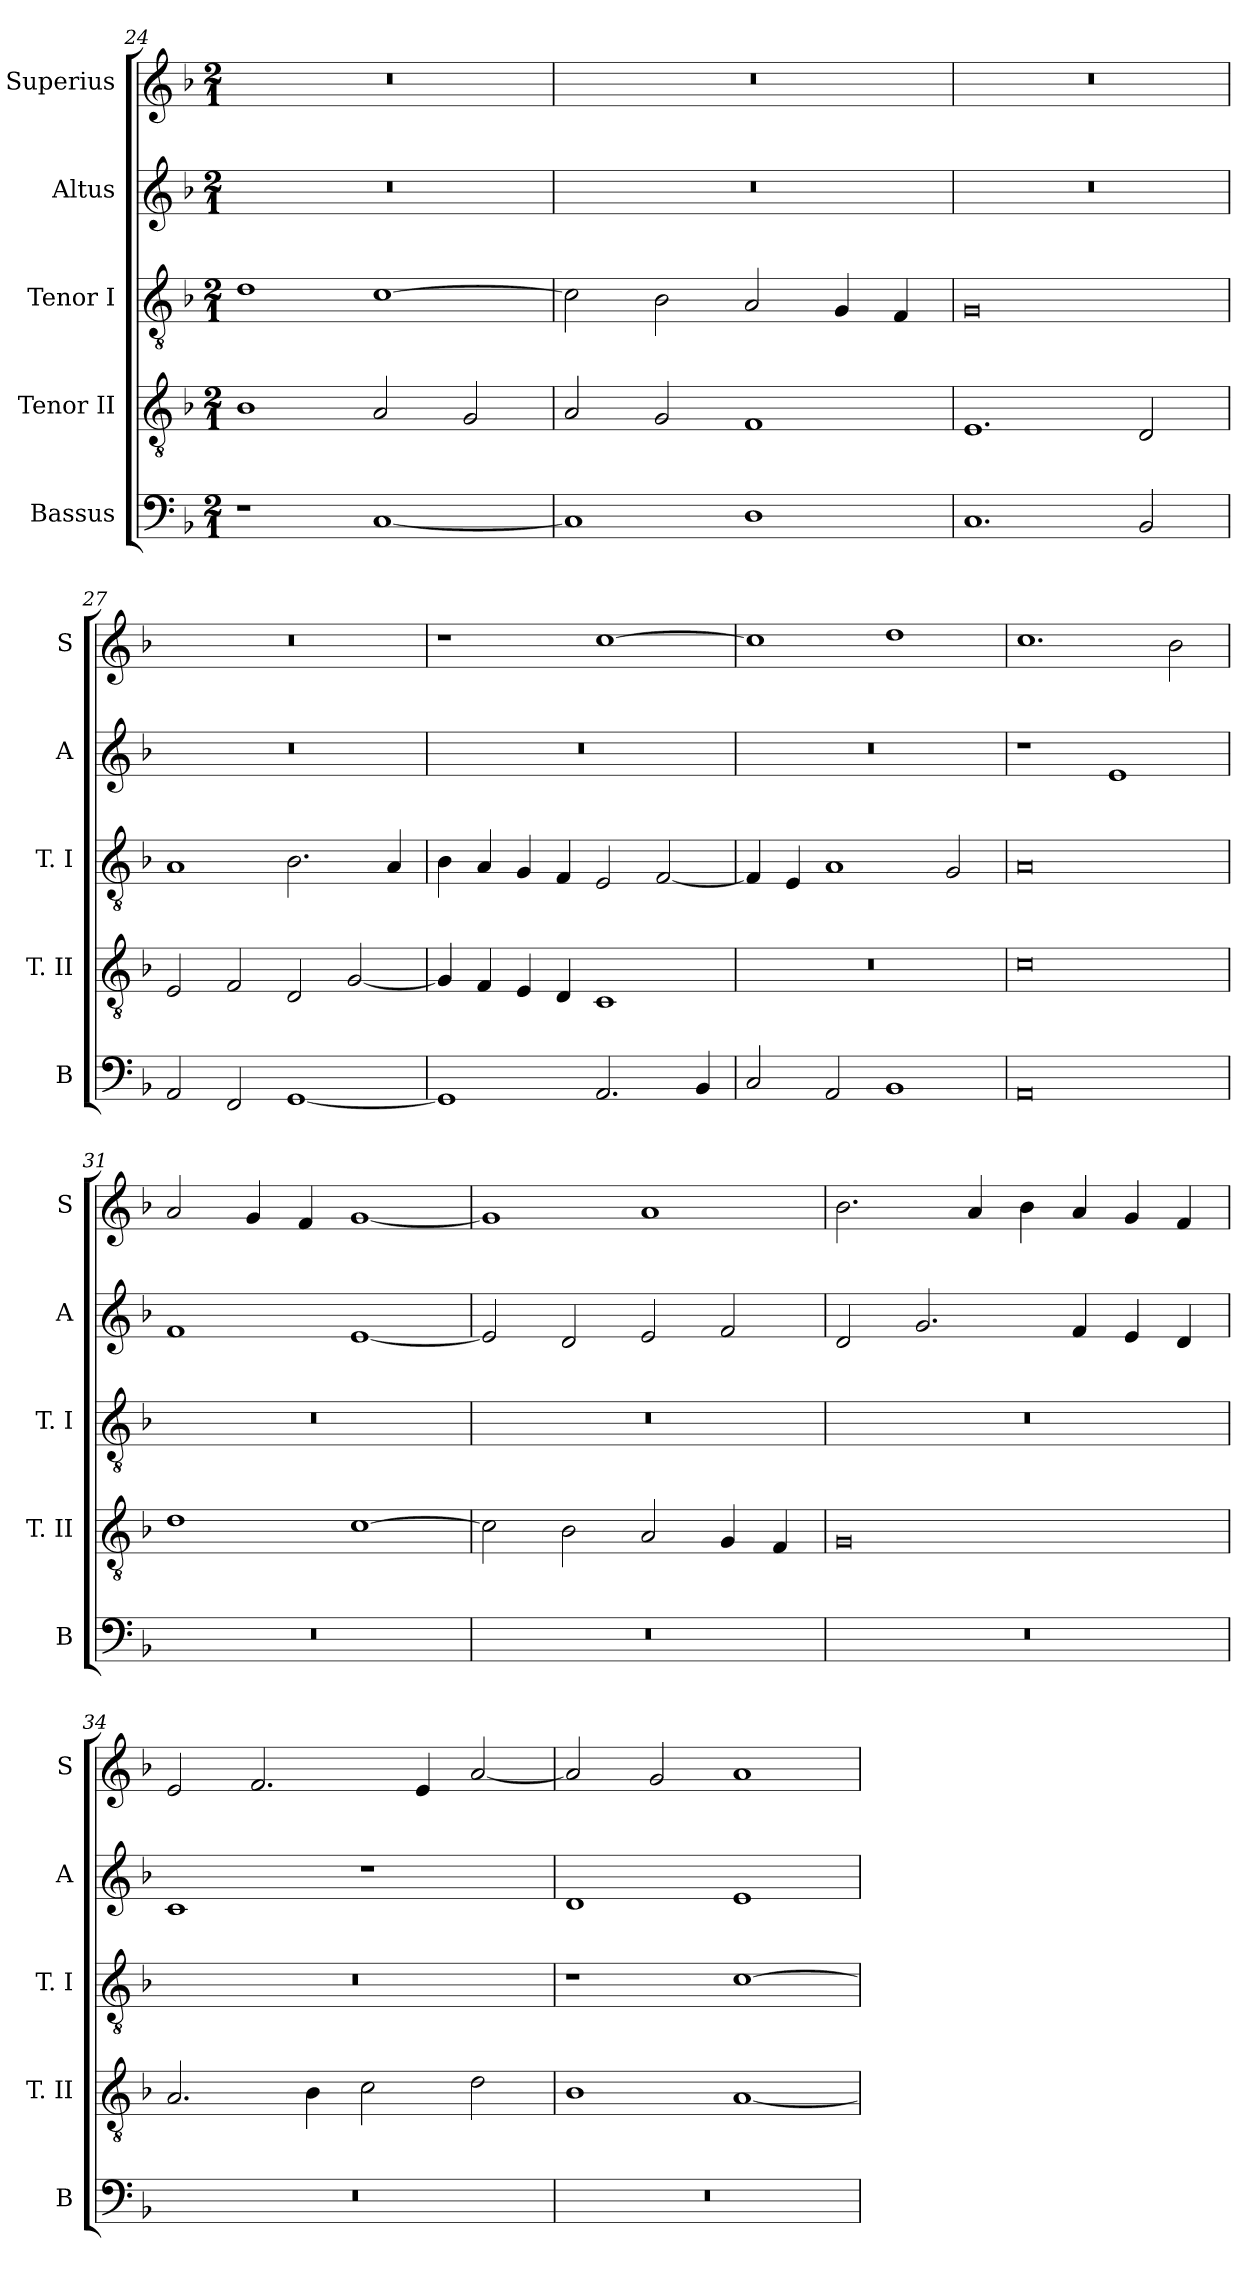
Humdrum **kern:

**kern	**kern	**kern	**kern	**kern
*part5	*part4	*part3	*part2	*part1
*staff5	*staff4	*staff3	*staff2	*staff1
*I"Bassus	*I"Tenor II	*I"Tenor I	*I"Altus	*I"Superius
*I'B	*I'T. II	*I'T. I	*I'A	*I'S
*clefF4	*clefGv2	*clefGv2	*clefG2	*clefG2
*k[b-]	*k[b-]	*k[b-]	*k[b-]	*k[b-]
*F:	*F:	*F:	*F:	*F:
*M2/1	*M2/1	*M2/1	*M2/1	*M2/1
=24	=24	=24	=24	=24
1r	1B-	1d	0r	0r
[1C	2A	[1c	.	.
.	2G	.	.	.
=25	=25	=25	=25	=25
1C]	2A	2c]	0r	0r
.	2G	2B-	.	.
1D	1F	2A	.	.
.	.	4G	.	.
.	.	4F	.	.
=26	=26	=26	=26	=26
1.C	1.E	0G	0r	0r
2BB-	2D	.	.	.
=27	=27	=27	=27	=27
2AA	2E	1A	0r	0r
2FF	2F	.	.	.
[1GG	2D	2.B-	.	.
.	[2G	.	.	.
.	.	4A	.	.
=28	=28	=28	=28	=28
1GG]	4G]	4B-	0r	1r
.	4F	4A	.	.
.	4E	4G	.	.
.	4D	4F	.	.
2.AA	1C	2E	.	[1cc
.	.	[2F	.	.
4BB-	.	.	.	.
=29	=29	=29	=29	=29
2C	0r	4F]	0r	1cc]
.	.	4E	.	.
2AA	.	1A	.	.
1BB-	.	.	.	1dd
.	.	2G	.	.
=30	=30	=30	=30	=30
0AA	0c	0A	1r	1.cc
.	.	.	1e	.
.	.	.	.	2b-
=31	=31	=31	=31	=31
0r	1d	0r	1f	2a
.	.	.	.	4g
.	.	.	.	4f
.	[1c	.	[1e	[1g
=32	=32	=32	=32	=32
0r	2c]	0r	2e]	1g]
.	2B-	.	2d	.
.	2A	.	2e	1a
.	4G	.	2f	.
.	4F	.	.	.
=33	=33	=33	=33	=33
0r	0G	0r	2d	2.b-
.	.	.	2.g	.
.	.	.	.	4a
.	.	.	.	4b-
.	.	.	4f	4a
.	.	.	4e	4g
.	.	.	4d	4f
=34	=34	=34	=34	=34
0r	2.A	0r	1c	2e
.	.	.	.	2.f
.	4B-	.	.	.
.	2c	.	1r	.
.	.	.	.	4e
.	2d	.	.	[2a
=35	=35	=35	=35	=35
0r	1B-	1r	1d	2a]
.	.	.	.	2g
.	[1A	[1c	1e	1a
=	=	=	=	=
*-	*-	*-	*-	*-
